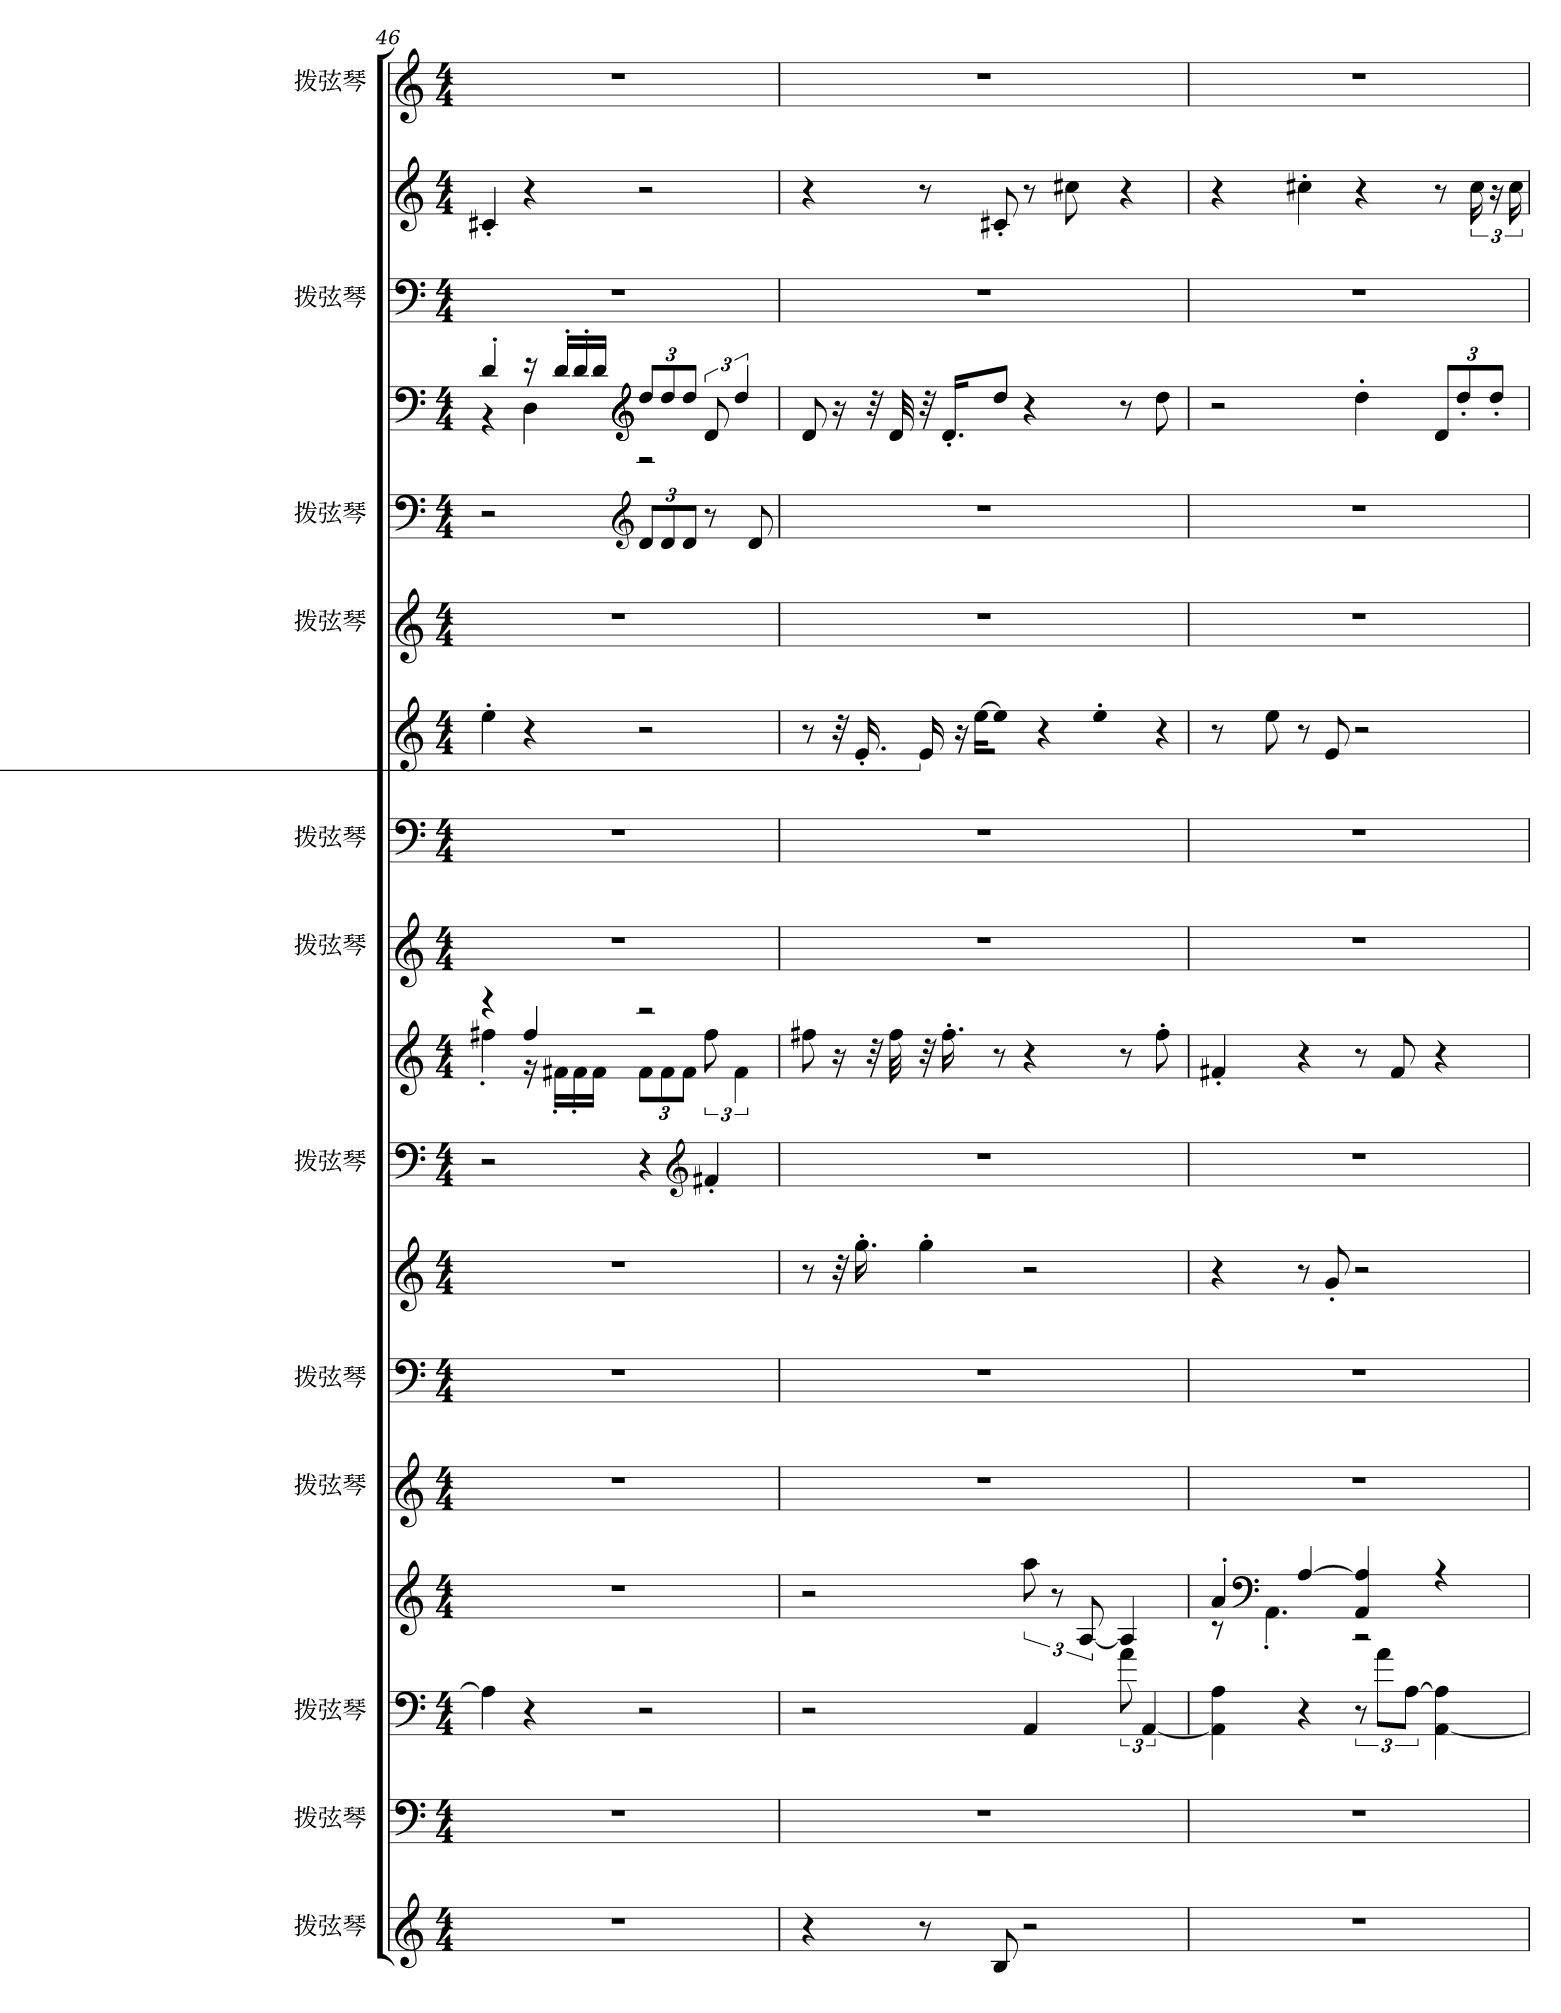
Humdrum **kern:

**kern	**kern	**kern	**kern	**kern	**kern	**kern	**kern	**kern	**kern	**kern	**kern	**kern	**kern	**kern	**kern	**kern	**kern
*part12	*part11	*part10	*part10	*part9	*part8	*part8	*part7	*part7	*part6	*part5	*part5	*part4	*part3	*part3	*part2	*part2	*part1
*staff18	*staff17	*staff16	*staff15	*staff14	*staff13	*staff12	*staff11	*staff10	*staff9	*staff8	*staff7	*staff6	*staff5	*staff4	*staff3	*staff2	*staff1
*I"拨弦琴	*I"拨弦琴	*I"拨弦琴	*	*I"拨弦琴	*I"拨弦琴	*	*I"拨弦琴	*	*I"拨弦琴	*I"拨弦琴	*	*I"拨弦琴	*I"拨弦琴	*	*I"拨弦琴	*	*I"拨弦琴
!!LO:PB:g=z
*clefG2	*clefF4	*clefF4	*clefG2	*clefG2	*clefF4	*clefG2	*clefF4	*clefG2	*clefG2	*clefF4	*clefG2	*clefG2	*clefF4	*clefF4	*clefF4	*clefG2	*clefG2
*k[]	*k[]	*k[]	*k[]	*k[]	*k[]	*k[]	*k[]	*k[]	*k[]	*k[]	*k[]	*k[]	*k[]	*k[]	*k[]	*k[]	*k[]
*M4/4	*M4/4	*M4/4	*M4/4	*M4/4	*M4/4	*M4/4	*M4/4	*M4/4	*M4/4	*M4/4	*M4/4	*M4/4	*M4/4	*M4/4	*M4/4	*M4/4	*M4/4
=46	=46	=46	=46	=46	=46	=46	=46	=46	=46	=46	=46	=46	=46	=46	=46	=46	=46
*	*	*	*	*	*	*	*	*^	*	*	*	*	*	*^	*	*	*
1r	1r	4A\]	1r	1r	1r	1r	2r	4r	4ff#X'\	1r	1r	4ee'\	1r	2r	4d'/	4r	1r	4c#X'/	1r
.	.	4r	.	.	.	.	.	4ff#/	16r	.	.	4r	.	.	16r	4D\	.	4r	.
.	.	.	.	.	.	.	.	.	16f#X'\LL	.	.	.	.	.	16d'/LL	.	.	.	.
.	.	.	.	.	.	.	.	.	16f#'\	.	.	.	.	.	16d'/	.	.	.	.
.	.	.	.	.	.	.	.	.	16f#\JJ	.	.	.	.	.	16d/JJ	.	.	.	.
*	*	*	*	*	*	*	*	*	*	*	*	*	*	*clefG2	*clefG2	*	*	*	*
*	*	*	*	*	*	*	*	*	*Xbrackettup	*	*	*	*	*Xbrackettup	*Xbrackettup	*	*	*	*
.	.	2r	.	.	.	.	4r	2r	12f#\L	.	.	2r	.	12d/L	12dd/L	2r	.	2r	.
.	.	.	.	.	.	.	.	.	12f#\	.	.	.	.	12d/	12dd/	.	.	.	.
.	.	.	.	.	.	.	.	.	12f#\J	.	.	.	.	12d/J	12dd/J	.	.	.	.
*	*	*	*	*	*	*	*clefG2	*	*	*	*	*	*	*	*	*	*	*	*
*	*	*	*	*	*	*	*	*	*brackettup	*	*	*	*	*	*brackettup	*	*	*	*
.	.	.	.	.	.	.	4f#X'/	.	12ff#\	.	.	.	.	8r	12d/	.	.	.	.
.	.	.	.	.	.	.	.	.	6f#\	.	.	.	.	.	6dd/	.	.	.	.
.	.	.	.	.	.	.	.	.	.	.	.	.	.	8d/	.	.	.	.	.
*	*	*	*	*	*	*	*	*v	*v	*	*	*	*	*	*v	*v	*	*	*
=47	=47	=47	=47	=47	=47	=47	=47	=47	=47	=47	=47	=47	=47	=47	=47	=47	=47
4r	1r	2r	2r	1r	1r	8r	1r	8ff#X\	1r	1r	8r	1r	1r	8d/	1r	4r	1r
.	.	.	.	.	.	32r	.	16r	.	.	32r	.	.	16r	.	.	.
.	.	.	.	.	.	16.gg'\	.	.	.	.	16.e'/	.	.	.	.	.	.
.	.	.	.	.	.	.	.	32r	.	.	.	.	.	32r	.	.	.
.	.	.	.	.	.	.	.	32ff#\	.	.	.	.	.	32d/	.	.	.
8r	.	.	.	.	.	4gg'\	.	32r	.	.	24e/	.	.	32r	.	8r	.
.	.	.	.	.	.	.	.	16.ff#'\	.	.	.	.	.	16.d'/KL	.	.	.
.	.	.	.	.	.	.	.	.	.	.	24r	.	.	.	.	.	.
.	.	.	.	.	.	.	.	.	.	.	[24ee\KL	.	.	.	.	.	.
8B/	.	.	.	.	.	.	.	8r	.	.	8ee\J]	.	.	8dd/J	.	8c#X'/	.
2r	.	4AA/	12aa\	.	.	2r	.	4r	.	.	8r	.	.	4r	.	8r	.
.	.	.	12r	.	.	.	.	.	.	.	.	.	.	.	.	.	.
.	.	.	.	.	.	.	.	.	.	.	8ee'\	.	.	.	.	8cc#X\	.
.	.	.	[12A/	.	.	.	.	.	.	.	.	.	.	.	.	.	.
.	.	12a\	4A/]	.	.	.	.	8r	.	.	4r	.	.	8r	.	4r	.
.	.	[6AA/	.	.	.	.	.	.	.	.	.	.	.	.	.	.	.
.	.	.	.	.	.	.	.	8ff#'\	.	.	.	.	.	8dd\	.	.	.
!!LO:PB:g=z
=48	=48	=48	=48	=48	=48	=48	=48	=48	=48	=48	=48	=48	=48	=48	=48	=48	=48
*	*	*	*^	*	*	*	*	*	*	*	*	*	*	*	*	*	*
1r	1r	4AA\] 4A\	4a'/	8r	1r	1r	4r	1r	4f#X'/	1r	1r	8r	1r	1r	2r	1r	4r	1r
*	*	*	*clefF4	*	*	*	*	*	*	*	*	*	*	*	*	*	*	*
.	.	.	.	4.AA'\	.	.	.	.	.	.	.	8ee\	.	.	.	.	.	.
.	.	4r	[4A/	.	.	.	8r	.	4r	.	.	8r	.	.	.	.	4cc#X'\	.
.	.	.	.	.	.	.	8g'/	.	.	.	.	8e/	.	.	.	.	.	.
.	.	12r	4AA/ 4A/]	2r	.	.	2r	.	8r	.	.	2r	.	.	4dd'\	.	4r	.
.	.	12a\L	.	.	.	.	.	.	.	.	.	.	.	.	.	.	.	.
.	.	.	.	.	.	.	.	.	8f#/	.	.	.	.	.	.	.	.	.
.	.	[12A\J	.	.	.	.	.	.	.	.	.	.	.	.	.	.	.	.
*	*	*	*	*	*	*	*	*	*	*	*	*	*	*	*Xbrackettup	*	*	*
.	.	[4AA\ 4A\]	4r	.	.	.	.	.	4r	.	.	.	.	.	12d/L	.	8r	.
.	.	.	.	.	.	.	.	.	.	.	.	.	.	.	12dd'/	.	.	.
.	.	.	.	.	.	.	.	.	.	.	.	.	.	.	.	.	24cc#\	.
.	.	.	.	.	.	.	.	.	.	.	.	.	.	.	12dd'/J	.	24r	.
.	.	.	.	.	.	.	.	.	.	.	.	.	.	.	.	.	24cc#\	.
*	*	*	*v	*v	*	*	*	*	*	*	*	*	*	*	*	*	*	*
=	=	=	=	=	=	=	=	=	=	=	=	=	=	=	=	=	=
*-	*-	*-	*-	*-	*-	*-	*-	*-	*-	*-	*-	*-	*-	*-	*-	*-	*-
